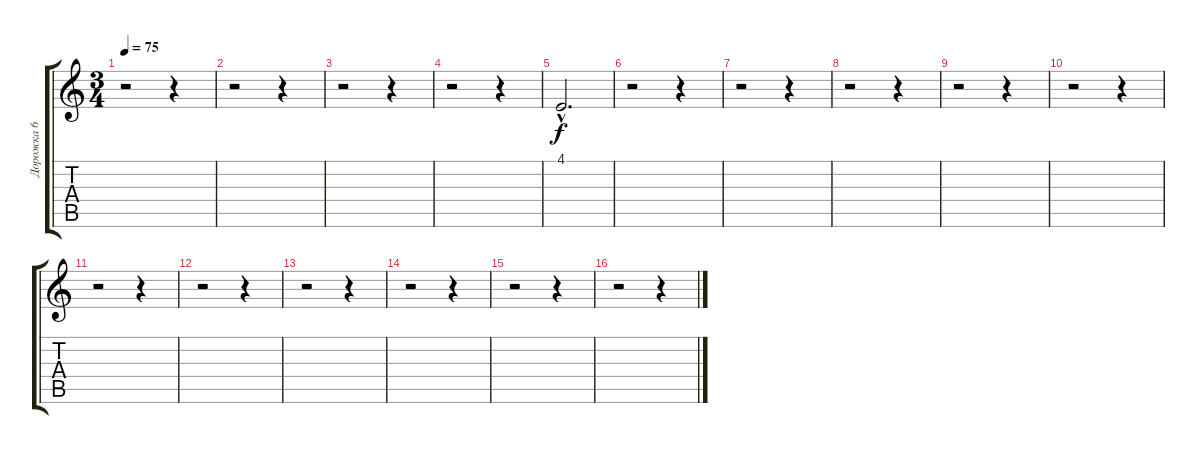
\track ("Дорожка 6" "Дорожка 6") {instrument musicbox}
\staff {score tabs}
\tuning (C4 G3 Eb3 Bb2 F2 C2) {hide}
\ts (3 4)
\tempo 75
\clef g2
\ks c
r.2{dy f instrument musicbox} r.4 |
r.2 r.4 |
r.2 r.4 |
r.2 r.4 |
4.1{hac}.2{d} |
r.2 r.4 |
r.2 r.4 |
r.2 r.4 |
r.2 r.4 |
r.2 r.4 |
r.2 r.4 |
r.2 r.4 |
r.2 r.4 |
r.2 r.4 |
r.2 r.4 |
r.2 r.4
